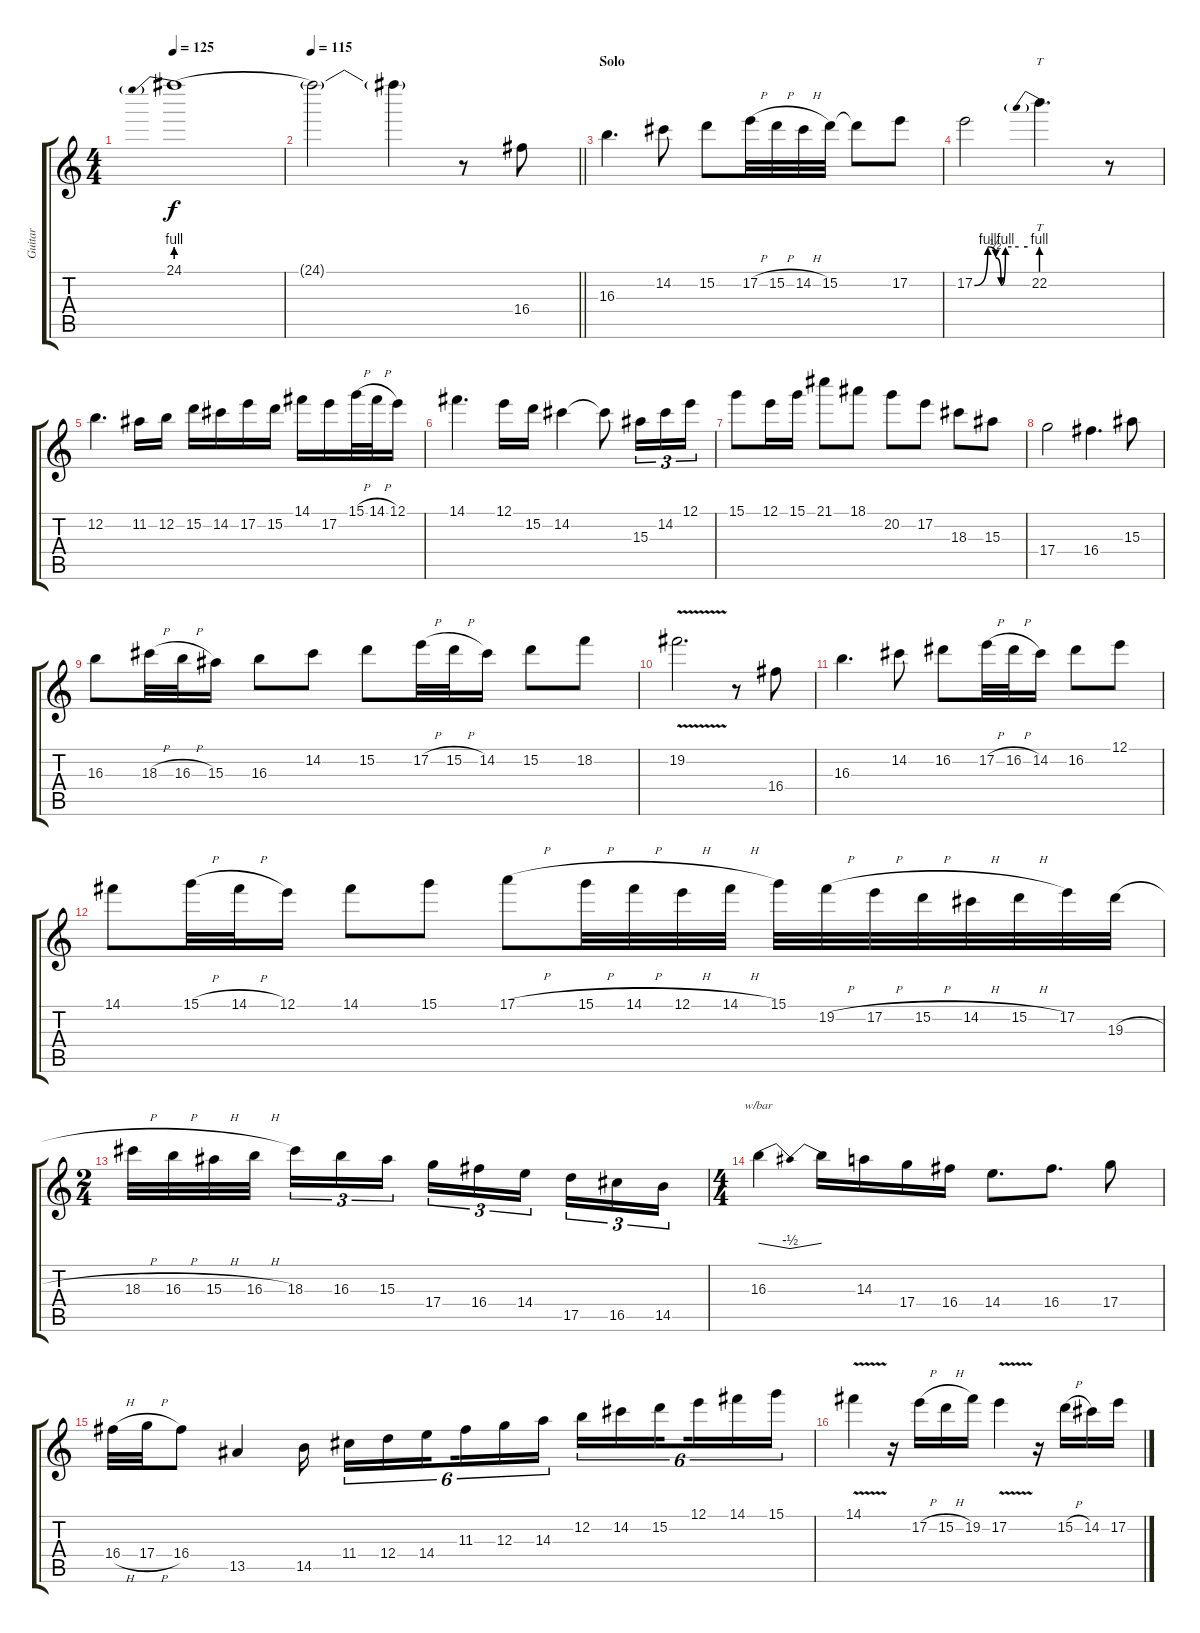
\track ("Guitar" "Guitar") {instrument overdrivenguitar}
\staff {score tabs}
\tuning (E4 B3 G3 D3 A2 E2) {hide}
\ts (4 4)
\tempo 125
\clef g2
\ks c
24.1{be (prebend 0 4 60 4)}.1{dy f volume 4} |
\tempo 115
\barLineRight lightlight
24.1{t}.2 24.1{t}.4 r.8 16.4.8{volume 13} |
\section ("" "Solo")
16.3.4{d} 14.2.8 15.2.8 17.2{h}.32 15.2{h}.32 14.2{h}.32 15.2.32 15.2{t}.8 17.2.8 |
17.2{be (custom 0 0 15 4 24 2 30 0 35 4 50 4 60 4)}.2 22.2{be (prebend 0 4 60 4)}.4{tt d} r.8 |
12.2.4{d} 11.2.16 12.2.16 15.2.16 14.2.16 17.2.16 15.2.16 14.1.16 17.2.16 15.1{h}.32 14.1{h}.32 12.1.16 |
14.1.4{d} 12.1.16 15.2.16 14.2.4 14.2{t}.8 15.3.16{tu (3 2)} 14.2.16{tu (3 2)} 12.1.16{tu (3 2)} |
15.1.8 12.1.16 15.1.16 21.1.8 18.1.8 20.2.8 17.2.8 18.3.8 15.3.8 |
17.4.2 16.4.4{d} 15.3.8 |
16.3.8 18.3{h}.32 16.3{h}.32 15.3.16 16.3.8 14.2.8 15.2.8 17.2{h}.32 15.2{h}.32 14.2.16 15.2.8 18.2.8 |
19.2{v}.2{d} r.8 16.4.8 |
16.3.4{d} 14.2.8 16.2.8 17.2{h}.32 16.2{h}.32 14.2.16 16.2.8 12.1.8 |
14.1.8 15.1{h}.32 14.1{h}.32 12.1.16 14.1.8 15.1.8 17.1{h}.8 15.1{h}.32 14.1{h}.32 12.1{h}.32 14.1{h}.32 15.1.32 19.2{h}.32 17.2{h}.32 15.2{h}.32 14.2{h}.32 15.2{h}.32 17.2.32 19.3{h}.32 |
\ts (2 4)
18.3{h}.32 16.3{h}.32 15.3{h}.32 16.3{h}.32{beam splitsecondary} 18.3.16{tu (3 2)} 16.3.16{tu (3 2)} 15.3.16{tu (3 2)} 17.4.16{tu (3 2)} 16.4.16{tu (3 2)} 14.4.16{tu (3 2) beam splitsecondary} 17.5.16{tu (3 2)} 16.5.16{tu (3 2)} 14.5.16{tu (3 2)} |
\ts (4 4)
16.3.4{tbe (dip default 0 0 30 -2 60 0)} 16.3{t}.16 14.3.16 17.4.16 16.4.16 14.4.8{d} 16.4.8{d} 17.4.8 |
16.4{h}.32 17.4{h}.32 16.4.8 13.5.4 14.5.16 11.4.16{tu (6 4)} 12.4.16{tu (6 4)} 14.4.16{tu (6 4) beam splitsecondary} 11.3.16{tu (6 4)} 12.3.16{tu (6 4)} 14.3.16{tu (6 4)} 12.2.16{tu (6 4)} 14.2.16{tu (6 4)} 15.2.16{tu (6 4) beam splitsecondary} 12.1.16{tu (6 4)} 14.1.16{tu (6 4)} 15.1.16{tu (6 4)} |
14.1{v}.4 r.16 17.2{h}.16 15.2{h}.16 19.2.16 17.2{v}.4 r.16 15.2{h}.16 14.2.16 17.2.16
